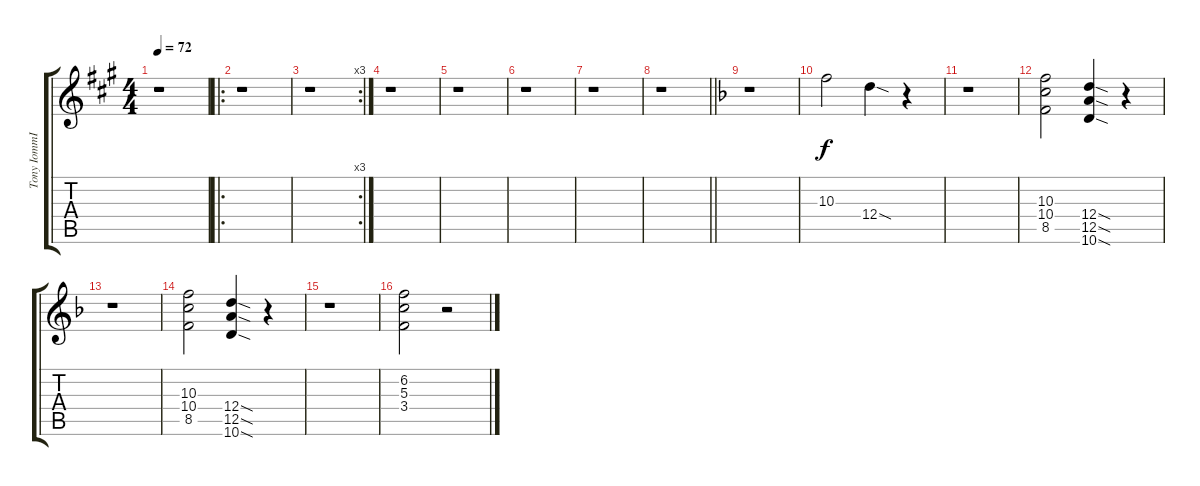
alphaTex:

\track ("Tony IommI Distortion (Lead II)" "Tony IommI") {instrument distortionguitar}
\staff {score tabs}
\tuning (E4 B3 G3 D3 A2 E2) {hide}
\ts (4 4)
\tempo 72
\clef g2
\ks a
r.1{dy f} |
\ro
r.1 |
\rc 3
r.1 |
r.1 |
r.1 |
r.1 |
r.1 |
\barLineRight lightlight
r.1 |
\ks f
r.1 |
10.3.2 12.4{sod}.4 r.4 |
r.1 |
(10.3 10.4 8.5).2 (12.4{sod} 12.5{sod} 10.6{sod}).4 r.4 |
r.1 |
(10.3 10.4 8.5).2 (12.4{sod} 12.5{sod} 10.6{sod}).4 r.4 |
r.1 |
(6.2 5.3 3.4).2 r.2
